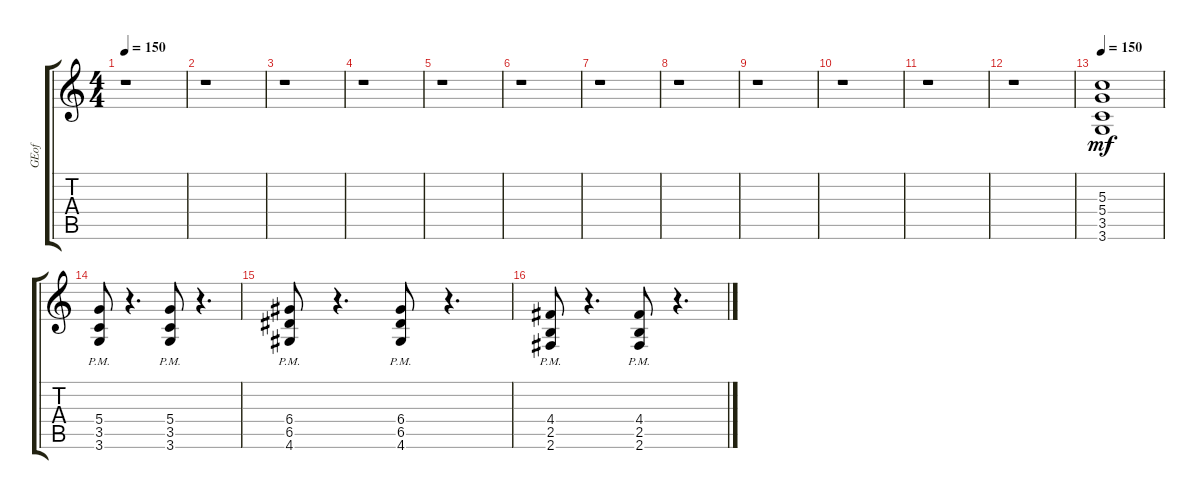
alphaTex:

\track ("GEof" "GEof") {instrument distortionguitar}
\staff {score tabs}
\tuning (E4 B3 G3 D3 A2 E2) {hide}
\ts (4 4)
\tempo 150
\tempo 140
\tempo 150
\clef g2
\ks c
r.1{dy mf instrument distortionguitar} |
r.1 |
r.1 |
r.1 |
r.1 |
r.1 |
r.1 |
r.1 |
r.1 |
r.1 |
r.1 |
r.1 |
\tempo 150
(5.3 5.4 3.5 3.6).1 |
(5.4{pm} 3.5{pm} 3.6{pm}).8 r.4{d} (5.4{pm} 3.5{pm} 3.6{pm}).8 r.4{d} |
(6.4{pm} 6.5{pm} 4.6{pm}).8 r.4{d} (6.4{pm} 6.5{pm} 4.6{pm}).8 r.4{d} |
(4.4{pm} 2.5{pm} 2.6{pm}).8 r.4{d} (4.4{pm} 2.5{pm} 2.6{pm}).8 r.4{d}
